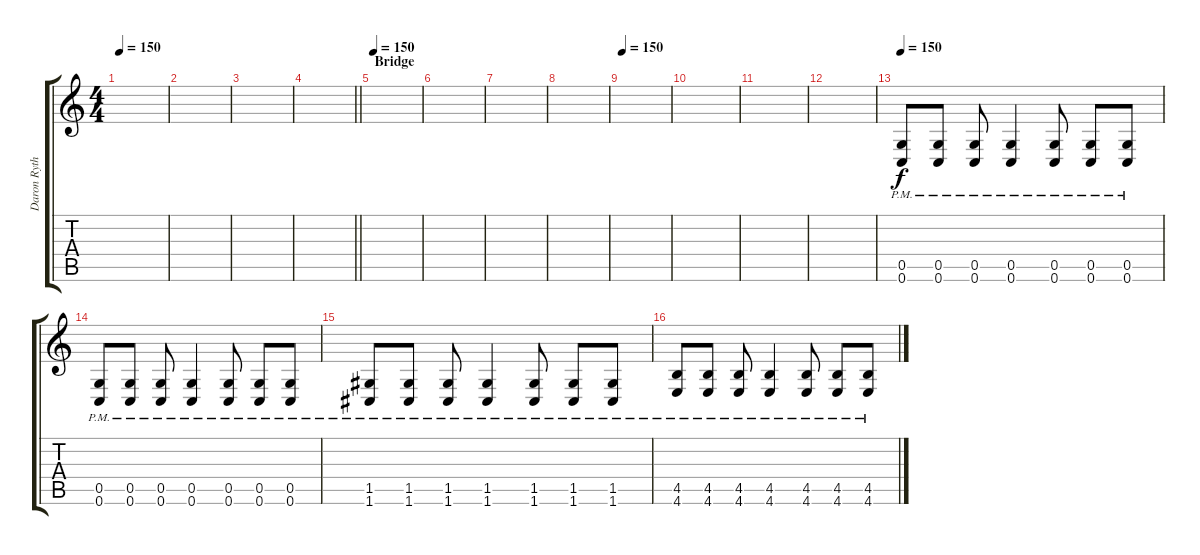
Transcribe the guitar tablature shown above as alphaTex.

\track ("Daron Rythm" "Daron Ryth") {instrument distortionguitar}
\staff {score tabs}
\tuning (D4 A3 F3 C3 G2 C2) {hide}
\ts (4 4)
\tempo 150
\clef g2
\ks c
|
|
|
\barLineRight lightlight
|
\section ("" "Bridge")
\tempo 150
|
|
|
|
\tempo 150
|
|
|
|
\tempo 150
(0.5{pm} 0.6{pm}).8 (0.5{pm} 0.6{pm}).8 (0.5{pm} 0.6{pm}).8 (0.5{pm} 0.6{pm}).4 (0.5{pm} 0.6{pm}).8 (0.5{pm} 0.6{pm}).8 (0.5{pm} 0.6{pm}).8 |
(0.5{pm} 0.6{pm}).8 (0.5{pm} 0.6{pm}).8 (0.5{pm} 0.6{pm}).8 (0.5{pm} 0.6{pm}).4 (0.5{pm} 0.6{pm}).8 (0.5{pm} 0.6{pm}).8 (0.5{pm} 0.6{pm}).8 |
(1.5{pm} 1.6{pm}).8 (1.5{pm} 1.6{pm}).8 (1.5{pm} 1.6{pm}).8 (1.5{pm} 1.6{pm}).4 (1.5{pm} 1.6{pm}).8 (1.5{pm} 1.6{pm}).8 (1.5{pm} 1.6{pm}).8 |
(4.5{pm} 4.6{pm}).8 (4.5{pm} 4.6{pm}).8 (4.5{pm} 4.6{pm}).8 (4.5{pm} 4.6{pm}).4 (4.5{pm} 4.6{pm}).8 (4.5{pm} 4.6{pm}).8 (4.5{pm} 4.6{pm}).8
